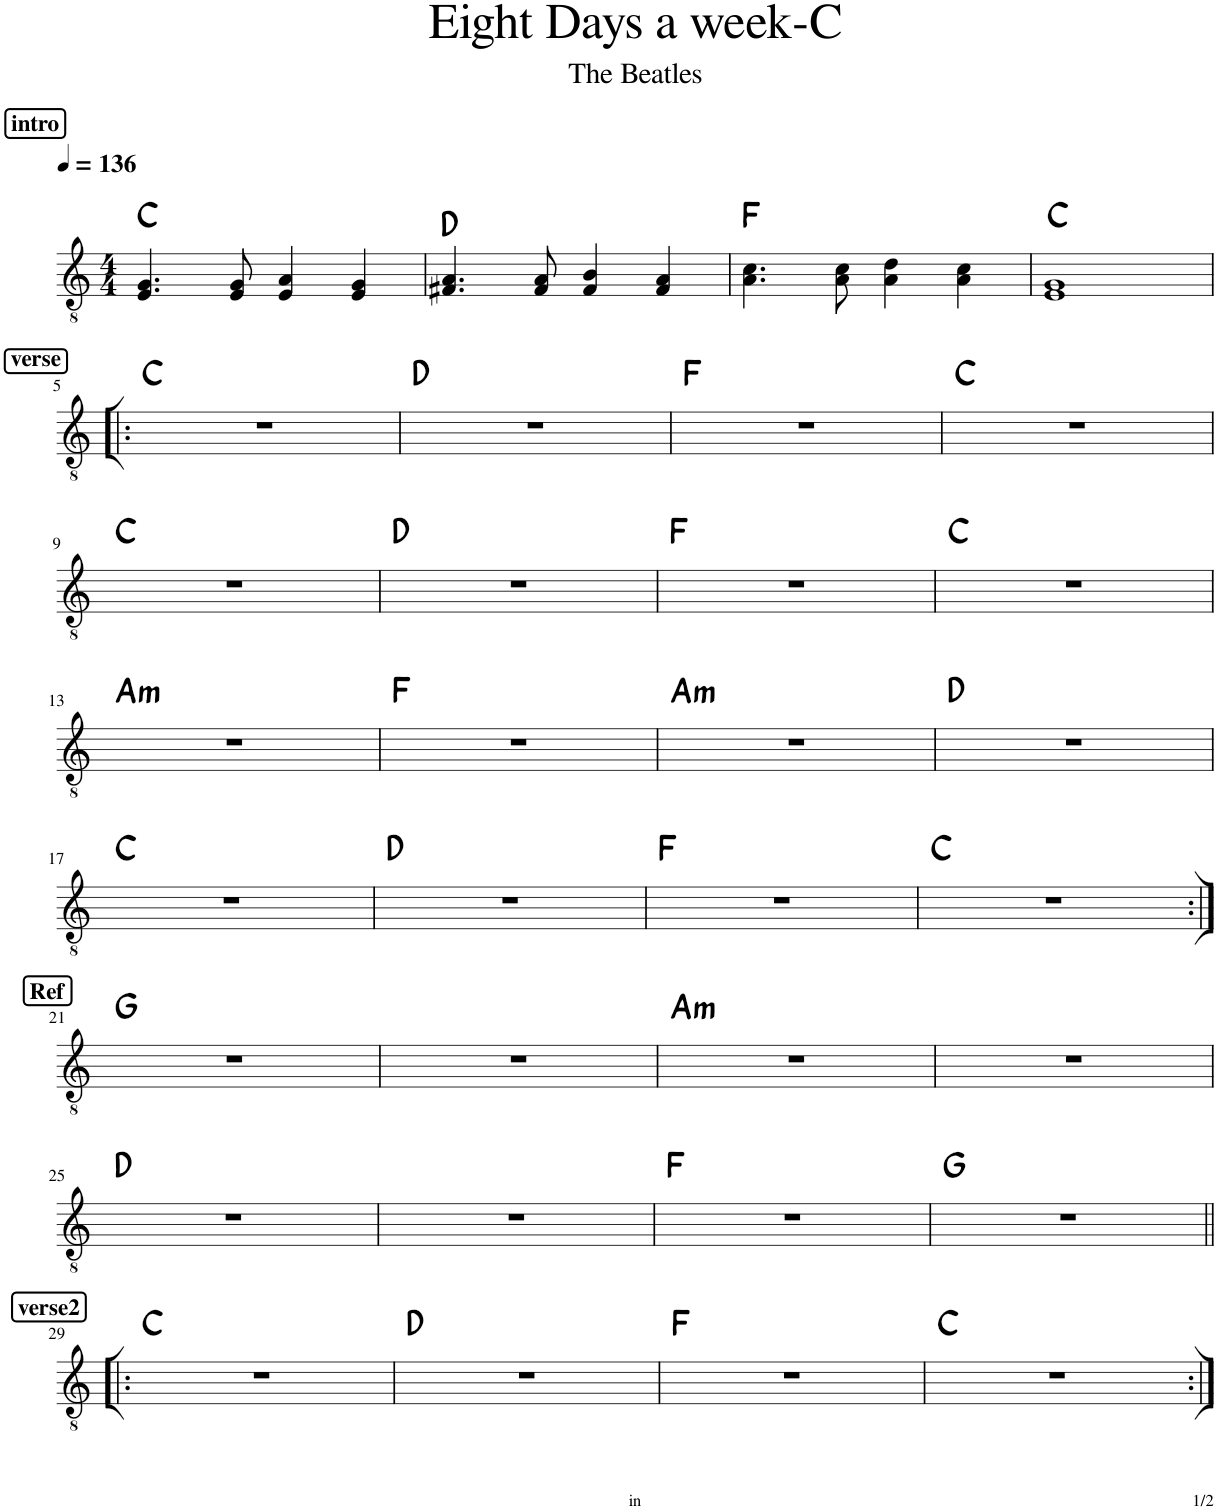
**kern	**harte
*part1	*part1
*staff1	*
*I"Classical Guitar	*
*I'Guit.	*
*clefGv2	*
*k[]	*
*M4/4	*
*MM136	*
!!LO:REH:place=s1:a:B:cj:fs=11:t=intro
=1	=1
4.E/ 4.G/	C:maj
8E/ 8G/	.
4E/ 4A/	.
4E/ 4G/	.
=2	=2
4.F#X/ 4.A/	D:maj
8F#/ 8A/	.
4F#/ 4B/	.
4F#/ 4A/	.
=3	=3
4.A\ 4.c\	F:maj
8A\ 8c\	.
4A\ 4d\	.
4A\ 4c\	.
=4	=4
1E 1G	C:maj
!!LO:LB:g=z
!!LO:REH:place=s1:a:B:cj:fs=11:t=verse
=5!|:	=5!|:
1r	C:maj
=6	=6
1r	D:maj
=7	=7
1r	F:maj
=8	=8
1r	C:maj
!!LO:LB:g=z
=9	=9
1r	C:maj
=10	=10
1r	D:maj
=11	=11
1r	F:maj
=12	=12
1r	C:maj
!!LO:LB:g=z
=13	=13
!	!LO:H:kt=m
1r	A:min
=14	=14
1r	F:maj
=15	=15
!	!LO:H:kt=m
1r	A:min
=16	=16
1r	D:maj
!!LO:LB:g=z
=17	=17
1r	C:maj
=18	=18
1r	D:maj
=19	=19
1r	F:maj
=20	=20
1r	C:maj
!!LO:LB:g=z
!!LO:REH:place=s1:a:B:cj:fs=11:t=Ref
=21:|!	=21:|!
1r	G:maj
=22	=22
1r	.
=23	=23
!	!LO:H:kt=m
1r	A:min
=24	=24
1r	.
!!LO:LB:g=z
=25	=25
1r	D:maj
=26	=26
1r	.
=27	=27
1r	F:maj
=28	=28
1r	G:maj
!!LO:LB:g=z
!!LO:REH:place=s1:a:B:cj:fs=11:t=verse2
=29!|:	=29!|:
1r	C:maj
=30	=30
1r	D:maj
=31	=31
1r	F:maj
=32	=32
1r	C:maj
=:|!	=:|!
*-	*-
